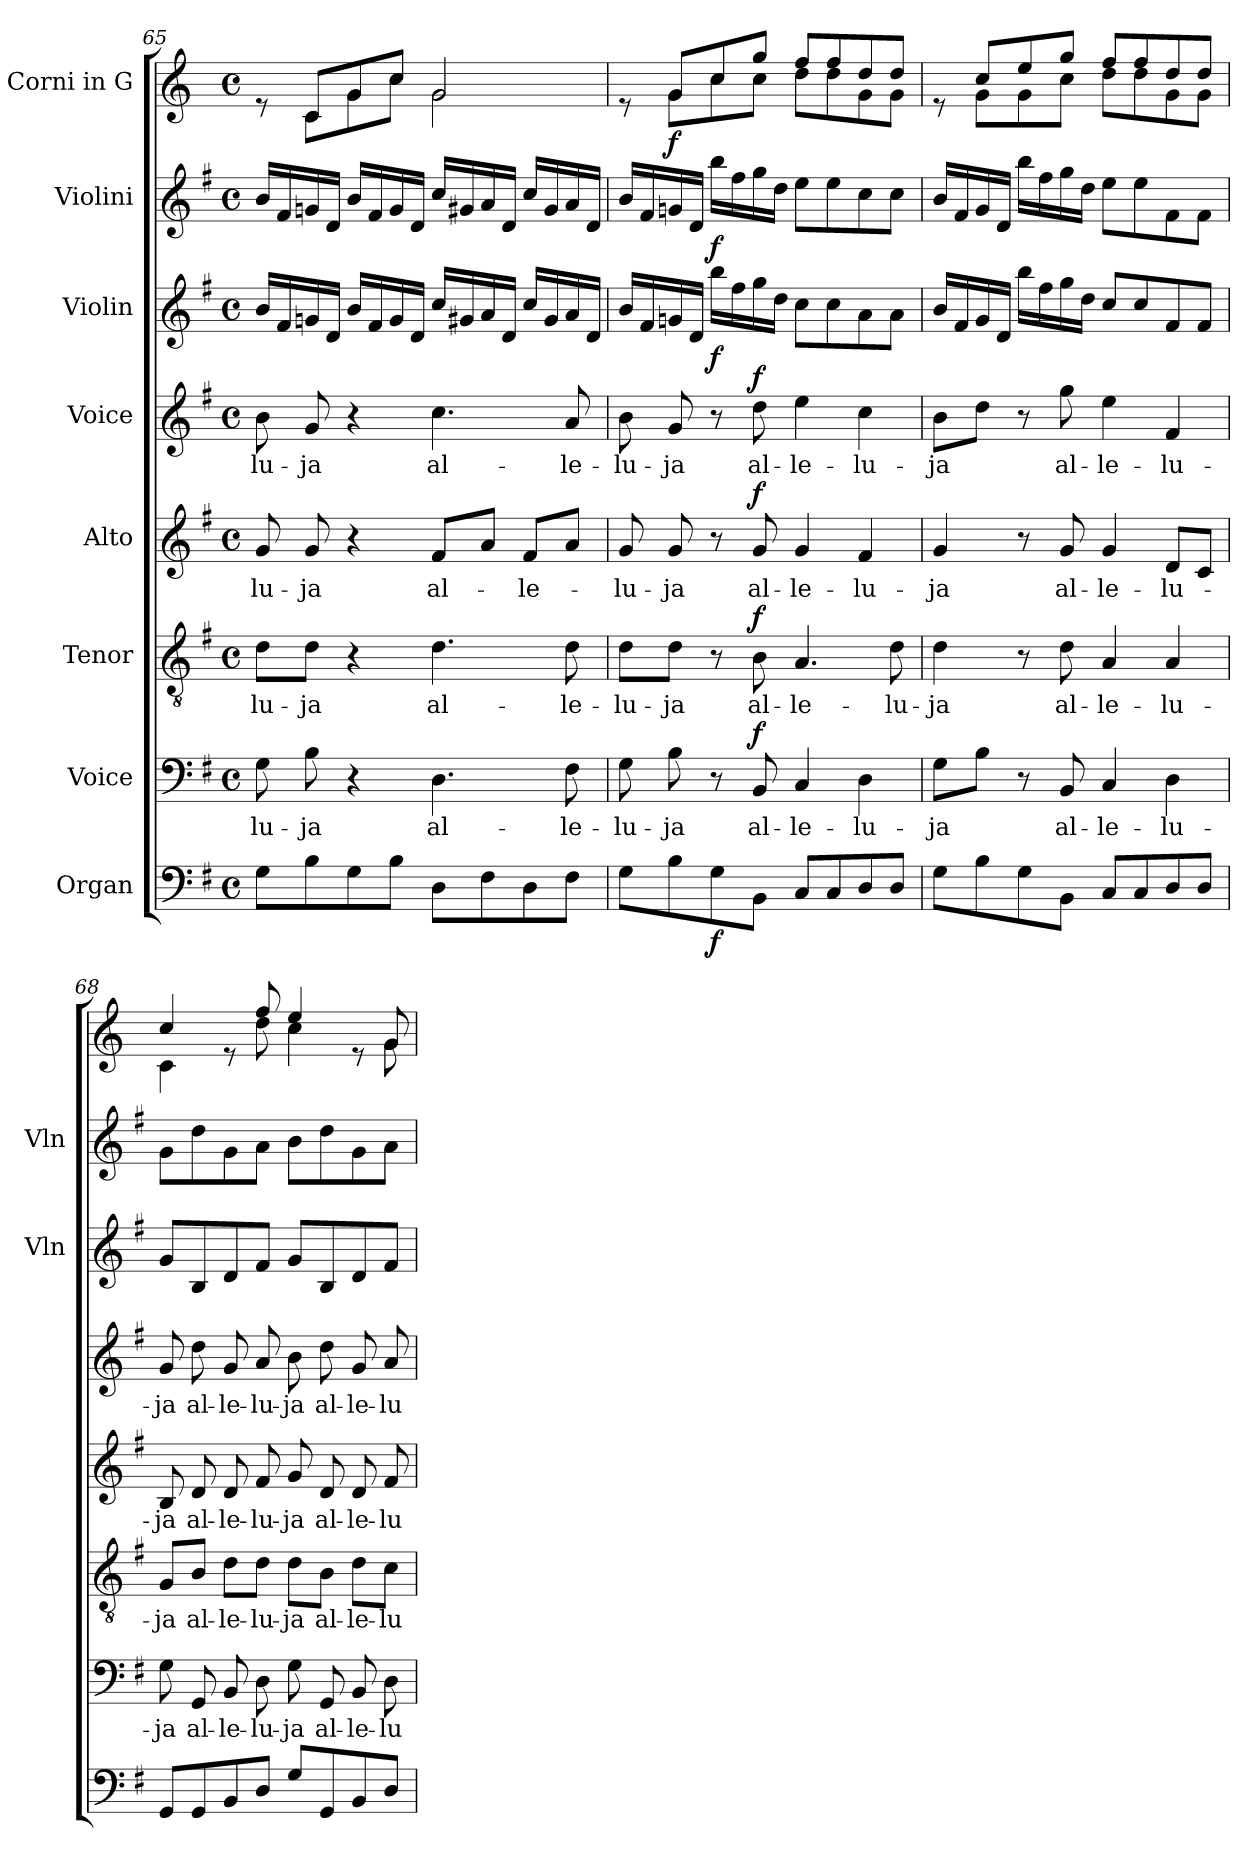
**kern	**dynam	**kern	**text	**dynam	**kern	**text	**dynam	**kern	**text	**dynam	**kern	**text	**dynam	**kern	**dynam	**kern	**dynam	**kern	**dynam
*part8	*part8	*part7	*part7	*part7	*part6	*part6	*part6	*part5	*part5	*part5	*part4	*part4	*part4	*part3	*part3	*part2	*part2	*part1	*part1
*staff8	*staff8	*staff7	*staff7	*staff7	*staff6	*staff6	*staff6	*staff5	*staff5	*staff5	*staff4	*staff4	*staff4	*staff3	*staff3	*staff2	*staff2	*staff1	*staff1
*I"Organ	*	*I"Voice	*	*	*I"Tenor	*	*	*I"Alto	*	*	*I"Voice	*	*	*I"Violin	*	*I"Violini	*	*I"Corni in G	*
*	*	*	*	*	*	*	*	*	*	*	*	*	*	*I'Vln	*	*I'Vln	*	*	*
!!LO:PB:g=z
*clefF4	*	*clefF4	*	*	*clefGv2	*	*	*clefG2	*	*	*clefG2	*	*	*clefG2	*	*clefG2	*	*clefG2	*
*	*	*	*	*	*	*	*	*	*	*	*	*	*	*	*	*	*	*ITrd3c5	*
*k[f#]	*	*k[f#]	*	*	*k[f#]	*	*	*k[f#]	*	*	*k[f#]	*	*	*k[f#]	*	*k[f#]	*	*k[f#]	*
*M4/4	*	*M4/4	*	*	*M4/4	*	*	*M4/4	*	*	*M4/4	*	*	*M4/4	*	*M4/4	*	*M4/4	*
*met(c)	*	*met(c)	*	*	*met(c)	*	*	*met(c)	*	*	*met(c)	*	*	*met(c)	*	*met(c)	*	*met(c)	*
=65	=65	=65	=65	=65	=65	=65	=65	=65	=65	=65	=65	=65	=65	=65	=65	=65	=65	=65	=65
!	!	!	!LO:LY:b	!	!	!LO:LY:b	!	!	!LO:LY:b	!	!	!LO:LY:b	!	!	!	!	!	!	!
*	*	*	*	*	*	*	*	*	*	*	*	*	*	*	*	*	*	*^	*
8G\L	.	8G\	-lu-	.	8d\L	lu-	.	8g/	-lu-	.	8b\	-lu-	.	16b/LL	.	16b/LL	.	8re	8ryy	.
.	.	.	.	.	.	.	.	.	.	.	.	.	.	16f#/	.	16f#/	.	.	.	.
!	!	!	!LO:LY:b	!	!	!LO:LY:b	!	!	!LO:LY:b	!	!	!LO:LY:b	!	!	!	!	!	!	!	!
8B\	.	8B\	-ja	.	8d\J	-ja	.	8g/	-ja	.	8g/	-ja	.	16gn/	.	16gn/	.	8G/L	8G\L	.
.	.	.	.	.	.	.	.	.	.	.	.	.	.	16d/JJ	.	16d/JJ	.	.	.	.
8G\	.	4r	.	.	4r	.	.	4r	.	.	4r	.	.	16b/LL	.	16b/LL	.	8d/	8d\	.
.	.	.	.	.	.	.	.	.	.	.	.	.	.	16f#/	.	16f#/	.	.	.	.
8B\J	.	.	.	.	.	.	.	.	.	.	.	.	.	16g/	.	16g/	.	8g/J	8g\J	.
.	.	.	.	.	.	.	.	.	.	.	.	.	.	16d/JJ	.	16d/JJ	.	.	.	.
!	!	!	!LO:LY:b	!	!	!LO:LY:b	!	!	!LO:LY:b	!	!	!LO:LY:b	!	!	!	!	!	!	!	!
8D\L	.	4.D\	al-	.	4.d\	al-	.	8f#/L	al-	.	4.cc\	al-	.	16cc/LL	.	16cc/LL	.	2d/	2d\	.
.	.	.	.	.	.	.	.	.	.	.	.	.	.	16g#X/	.	16g#X/	.	.	.	.
8F#\	.	.	.	.	.	.	.	8a/J	.	.	.	.	.	16a/	.	16a/	.	.	.	.
.	.	.	.	.	.	.	.	.	.	.	.	.	.	16d/JJ	.	16d/JJ	.	.	.	.
!	!	!	!	!	!	!	!	!	!LO:LY:b	!	!	!	!	!	!	!	!	!	!	!
8D\	.	.	.	.	.	.	.	8f#/L	-le-	.	.	.	.	16cc/LL	.	16cc/LL	.	.	.	.
.	.	.	.	.	.	.	.	.	.	.	.	.	.	16g#/	.	16g#/	.	.	.	.
!	!	!	!LO:LY:b	!	!	!LO:LY:b	!	!	!	!	!	!LO:LY:b	!	!	!	!	!	!	!	!
8F#\J	.	8F#\	-le-	.	8d\	-le-	.	8a/J	.	.	8a/	-le-	.	16a/	.	16a/	.	.	.	.
.	.	.	.	.	.	.	.	.	.	.	.	.	.	16d/JJ	.	16d/JJ	.	.	.	.
=66	=66	=66	=66	=66	=66	=66	=66	=66	=66	=66	=66	=66	=66	=66	=66	=66	=66	=66	=66	=66
!	!	!	!LO:LY:b	!	!	!LO:LY:b	!	!	!LO:LY:b	!	!	!LO:LY:b	!	!	!	!	!	!	!	!
8G\L	.	8G\	-lu-	.	8d\L	-lu-	.	8g/	-lu-	.	8b\	-lu-	.	16b/LL	.	16b/LL	.	8re	8ryy	.
.	.	.	.	.	.	.	.	.	.	.	.	.	.	16f#/	.	16f#/	.	.	.	.
!	!	!	!LO:LY:b	!	!	!LO:LY:b	!	!	!LO:LY:b	!	!	!LO:LY:b	!	!	!	!	!	!	!	!LO:DY:b
8B\	.	8B\	-ja	.	8d\J	-ja	.	8g/	-ja	.	8g/	-ja	.	16gn/	.	16gn/	.	8d/L	8d\L	f
.	.	.	.	.	.	.	.	.	.	.	.	.	.	16d/JJ	.	16d/JJ	.	.	.	.
!	!LO:DY:b	!	!	!	!	!	!	!	!	!	!	!	!	!	!LO:DY:b	!	!LO:DY:b	!	!	!
8G\	f	8r	.	.	8r	.	.	8r	.	.	8r	.	.	16bb\LL	f	16bb\LL	f	8g/	8g\	.
.	.	.	.	.	.	.	.	.	.	.	.	.	.	16ff#\	.	16ff#\	.	.	.	.
!	!	!	!LO:LY:b	!LO:DY:b	!	!LO:LY:b	!LO:DY:b	!	!LO:LY:b	!LO:DY:b	!	!LO:LY:b	!LO:DY:b	!	!	!	!	!	!	!
8BB\J	.	8BB/	al-	f	8B\	al-	f	8g/	al-	f	8dd\	al-	f	16gg\	.	16gg\	.	8dd/J	8g\J	.
.	.	.	.	.	.	.	.	.	.	.	.	.	.	16dd\JJ	.	16dd\JJ	.	.	.	.
!	!	!	!LO:LY:b	!	!	!LO:LY:b	!	!	!LO:LY:b	!	!	!LO:LY:b	!	!	!	!	!	!	!	!
8C/L	.	4C/	-le-	.	4.A/	-le-	.	4g/	-le-	.	4ee\	-le-	.	8cc\L	.	8ee\L	.	8cc/L	8a\L	.
8C/	.	.	.	.	.	.	.	.	.	.	.	.	.	8cc\	.	8ee\	.	8cc/	8a\	.
!	!	!	!LO:LY:b	!	!	!	!	!	!LO:LY:b	!	!	!LO:LY:b	!	!	!	!	!	!	!	!
8D/	.	4D\	-lu-	.	.	.	.	4f#/	-lu-	.	4cc\	-lu-	.	8a\	.	8cc\	.	8a/	8d\	.
!	!	!	!	!	!	!LO:LY:b	!	!	!	!	!	!	!	!	!	!	!	!	!	!
8D/J	.	.	.	.	8d\	-lu-	.	.	.	.	.	.	.	8a\J	.	8cc\J	.	8a/J	8d\J	.
=67	=67	=67	=67	=67	=67	=67	=67	=67	=67	=67	=67	=67	=67	=67	=67	=67	=67	=67	=67	=67
!	!	!	!LO:LY:b	!	!	!LO:LY:b	!	!	!LO:LY:b	!	!	!LO:LY:b	!	!	!	!	!	!	!	!
8G\L	.	8G\L	-ja	.	4d\	-ja	.	4g/	-ja	.	8b\L	-ja	.	16b/LL	.	16b/LL	.	8re	8ryy	.
.	.	.	.	.	.	.	.	.	.	.	.	.	.	16f#/	.	16f#/	.	.	.	.
8B\	.	8B\J	.	.	.	.	.	.	.	.	8dd\J	.	.	16g/	.	16g/	.	8g/L	8d\L	.
.	.	.	.	.	.	.	.	.	.	.	.	.	.	16d/JJ	.	16d/JJ	.	.	.	.
8G\	.	8r	.	.	8r	.	.	8r	.	.	8r	.	.	16bb\LL	.	16bb\LL	.	8b/	8d\	.
.	.	.	.	.	.	.	.	.	.	.	.	.	.	16ff#\	.	16ff#\	.	.	.	.
!	!	!	!LO:LY:b	!	!	!LO:LY:b	!	!	!LO:LY:b	!	!	!LO:LY:b	!	!	!	!	!	!	!	!
8BB\J	.	8BB/	al-	.	8d\	al-	.	8g/	al-	.	8gg\	al-	.	16gg\	.	16gg\	.	8dd/J	8g\J	.
.	.	.	.	.	.	.	.	.	.	.	.	.	.	16dd\JJ	.	16dd\JJ	.	.	.	.
!	!	!	!LO:LY:b	!	!	!LO:LY:b	!	!	!LO:LY:b	!	!	!LO:LY:b	!	!	!	!	!	!	!	!
8C/L	.	4C/	-le-	.	4A/	-le-	.	4g/	le-	.	4ee\	-le-	.	8cc/L	.	8ee\L	.	8cc/L	8a\L	.
8C/	.	.	.	.	.	.	.	.	.	.	.	.	.	8cc/	.	8ee\	.	8cc/	8a\	.
!	!	!	!LO:LY:b	!	!	!LO:LY:b	!	!	!LO:LY:b	!	!	!LO:LY:b	!	!	!	!	!	!	!	!
8D/	.	4D\	-lu-	.	4A/	-lu-	.	8d/L	-lu-	.	4f#/	-lu-	.	8f#/	.	8f#\	.	8a/	8d\	.
8D/J	.	.	.	.	.	.	.	8c/J	.	.	.	.	.	8f#/J	.	8f#\J	.	8a/J	8d\J	.
=68	=68	=68	=68	=68	=68	=68	=68	=68	=68	=68	=68	=68	=68	=68	=68	=68	=68	=68	=68	=68
!	!	!	!LO:LY:b	!	!	!LO:LY:b	!	!	!LO:LY:b	!	!	!LO:LY:b	!	!	!	!	!	!	!	!
8GG/L	.	8G\	-ja	.	8G/L	-ja	.	8B/	-ja	.	8g/	-ja	.	8g/L	.	8g\L	.	4g/	4G\	.
!	!	!	!LO:LY:b	!	!	!LO:LY:b	!	!	!LO:LY:b	!	!	!LO:LY:b	!	!	!	!	!	!	!	!
8GG/	.	8GG/	al-	.	8B/J	al-	.	8d/	al-	.	8dd\	al-	.	8B/	.	8dd\	.	.	.	.
!	!	!	!LO:LY:b	!	!	!LO:LY:b	!	!	!LO:LY:b	!	!	!LO:LY:b	!	!	!	!	!	!	!	!
8BB/	.	8BB/	-le-	.	8d\L	-le-	.	8d/	-le-	.	8g/	-le-	.	8d/	.	8g\	.	8re	8ryy	.
!	!	!	!LO:LY:b	!	!	!LO:LY:b	!	!	!LO:LY:b	!	!	!LO:LY:b	!	!	!	!	!	!	!	!
8D/J	.	8D\	-lu-	.	8d\J	-lu-	.	8f#/	-lu-	.	8a/	-lu-	.	8f#/J	.	8a\J	.	8cc/	8a\	.
!	!	!	!LO:LY:b	!	!	!LO:LY:b	!	!	!LO:LY:b	!	!	!LO:LY:b	!	!	!	!	!	!	!	!
8G/L	.	8G\	-ja	.	8d\L	-ja	.	8g/	-ja	.	8b\	-ja	.	8g/L	.	8b\L	.	4b/	4g\	.
!	!	!	!LO:LY:b	!	!	!LO:LY:b	!	!	!LO:LY:b	!	!	!LO:LY:b	!	!	!	!	!	!	!	!
8GG/	.	8GG/	al-	.	8B\J	al-	.	8d/	al-	.	8dd\	al-	.	8B/	.	8dd\	.	.	.	.
!	!	!	!LO:LY:b	!	!	!LO:LY:b	!	!	!LO:LY:b	!	!	!LO:LY:b	!	!	!	!	!	!	!	!
8BB/	.	8BB/	-le-	.	8d\L	-le-	.	8d/	-le-	.	8g/	-le-	.	8d/	.	8g\	.	8re	8ryy	.
!	!	!	!LO:LY:b	!	!	!LO:LY:b	!	!	!LO:LY:b	!	!	!LO:LY:b	!	!	!	!	!	!	!	!
8D/J	.	8D\	-lu-	.	8c\J	-lu-	.	8f#/	-lu-	.	8a/	-lu-	.	8f#/J	.	8a\J	.	8d/	8d\	.
*	*	*	*	*	*	*	*	*	*	*	*	*	*	*	*	*	*	*v	*v	*
=	=	=	=	=	=	=	=	=	=	=	=	=	=	=	=	=	=	=	=
*-	*-	*-	*-	*-	*-	*-	*-	*-	*-	*-	*-	*-	*-	*-	*-	*-	*-	*-	*-
